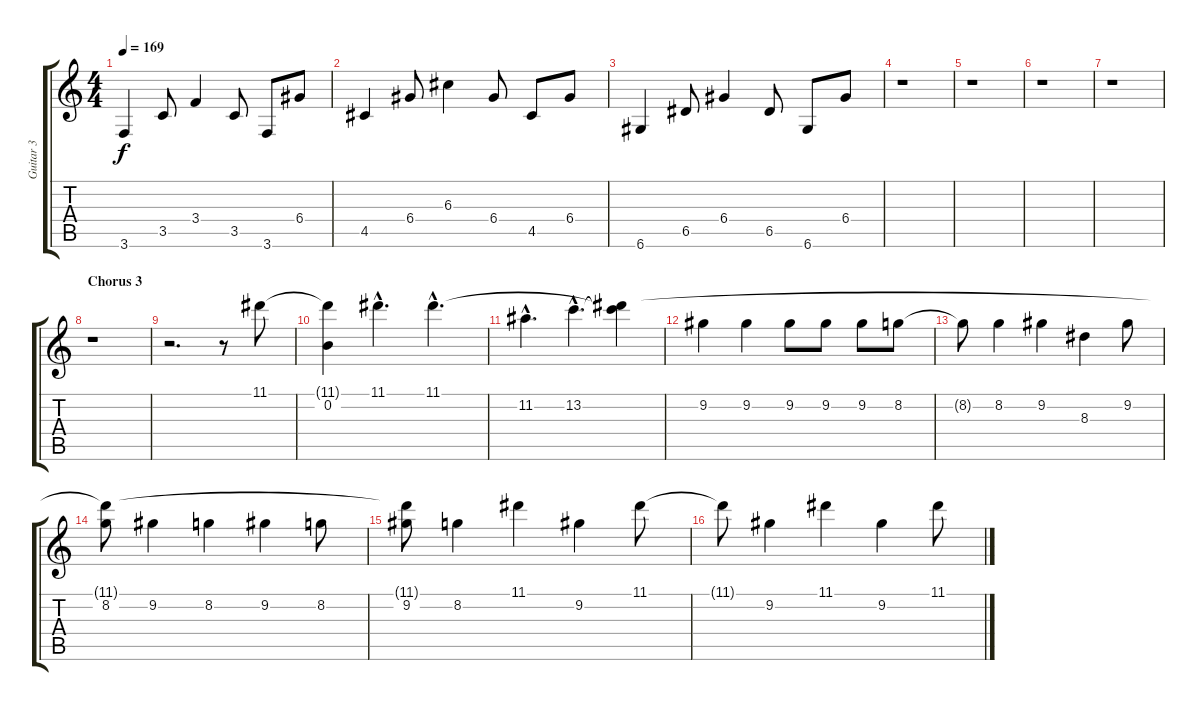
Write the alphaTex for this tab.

\track ("Guitar 3" "Guitar 3") {instrument electricguitarclean}
\staff {score tabs}
\tuning (E4 B3 G3 D3 A2 D2) {hide}
\ts (4 4)
\tempo 169
\clef g2
\ks c
3.6.4{dy f} 3.5.8 3.4.4 3.5.8 3.6.8 6.4.8 |
4.5.4 6.4.8 6.3.4 6.4.8 4.5.8 6.4.8 |
6.6.4 6.5.8 6.4.4 6.5.8 6.6.8 6.4.8 |
r.1 |
r.1 |
r.1 |
r.1 |
\section ("" "Chorus 3")
r.1 |
r.2{d} r.8 11.1.8{volume 12 instrument distortionguitar} |
(11.1{t} 0.2).4 11.1{hac}.4{d} 11.1{hac}.4{d} |
11.2{hac}.4{d} 13.2{hac}.4{d} (11.1{t} 13.2{t}).4 |
9.2.4{volume 10} 9.2.4 9.2.8 9.2.8 9.2.8 8.2.8 |
8.2{t}.8 8.2.4 9.2.4 8.3.4 9.2.8 |
(11.1{t} 8.2).8 9.2.4 8.2.4 9.2.4 8.2.8 |
(11.1{t} 9.2).8 8.2.4 11.1.4 9.2.4 11.1.8 |
11.1{t}.8 9.2.4 11.1.4 9.2.4 11.1.8
